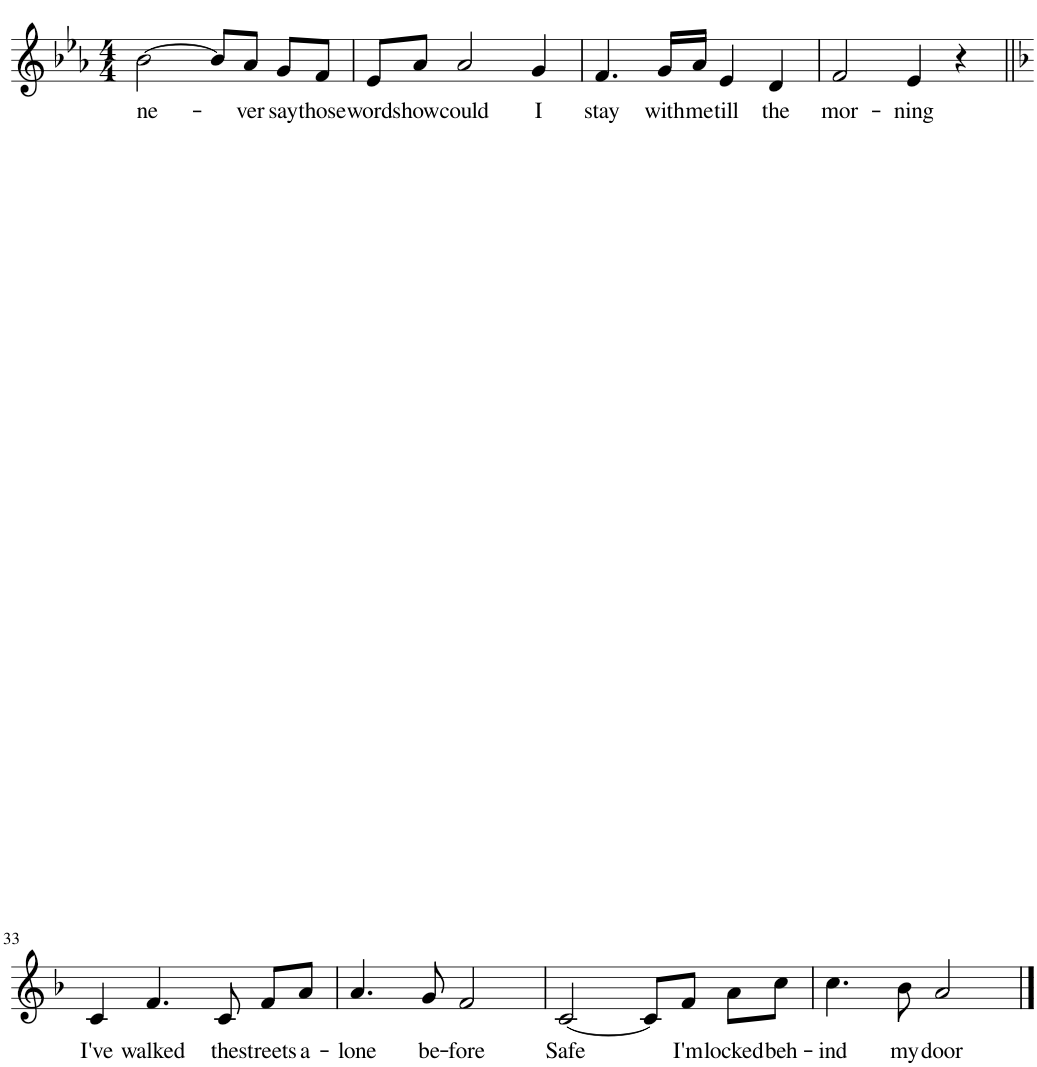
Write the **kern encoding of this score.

**kern	**text
*part1	*part1
*staff1	*staff1
*I"Piano	*
*I'Pno.	*
*clefG2	*
*k[b-e-a-]	*
*M4/4	*
=21	=21
!	!LO:LY:b
[2b-\	ne-
8b-/L]	.
!	!LO:LY:b
8a-/J	-ver
!	!LO:LY:b
8g/L	say
!	!LO:LY:b
8f/J	those
=22	=22
!	!LO:LY:b
8e-/L	words
!	!LO:LY:b
8a-/J	how
!	!LO:LY:b
2a-/	could
!	!LO:LY:b
4g/	I
=23	=23
!	!LO:LY:b
4.f/	stay
!	!LO:LY:b
16g/LL	with
!	!LO:LY:b
16a-/JJ	me
!	!LO:LY:b
4e-/	till
!	!LO:LY:b
4d/	the
=24	=24
!	!LO:LY:b
2f/	mor-
!	!LO:LY:b
4e-/	-ning
4r	.
!!LO:LB:g=z
=33||	=33||
*k[b-]	*
!	!LO:LY:b
4c/	I've
!	!LO:LY:b
4.f/	walked
!	!LO:LY:b
8c/	the
!	!LO:LY:b
8f/L	streets
!	!LO:LY:b
8a/J	a-
=34	=34
!	!LO:LY:b
4.a/	-lone
!	!LO:LY:b
8g/	be-
!	!LO:LY:b
2f/	-fore
=35	=35
!	!LO:LY:b
[2c/	Safe
8c/L]	.
!	!LO:LY:b
8f/J	I'm
!	!LO:LY:b
8a\L	locked
!	!LO:LY:b
8cc\J	beh-
=36	=36
!	!LO:LY:b
4.cc\	-ind
!	!LO:LY:b
8b-\	my
!	!LO:LY:b
2a/	door
==	==
*-	*-
